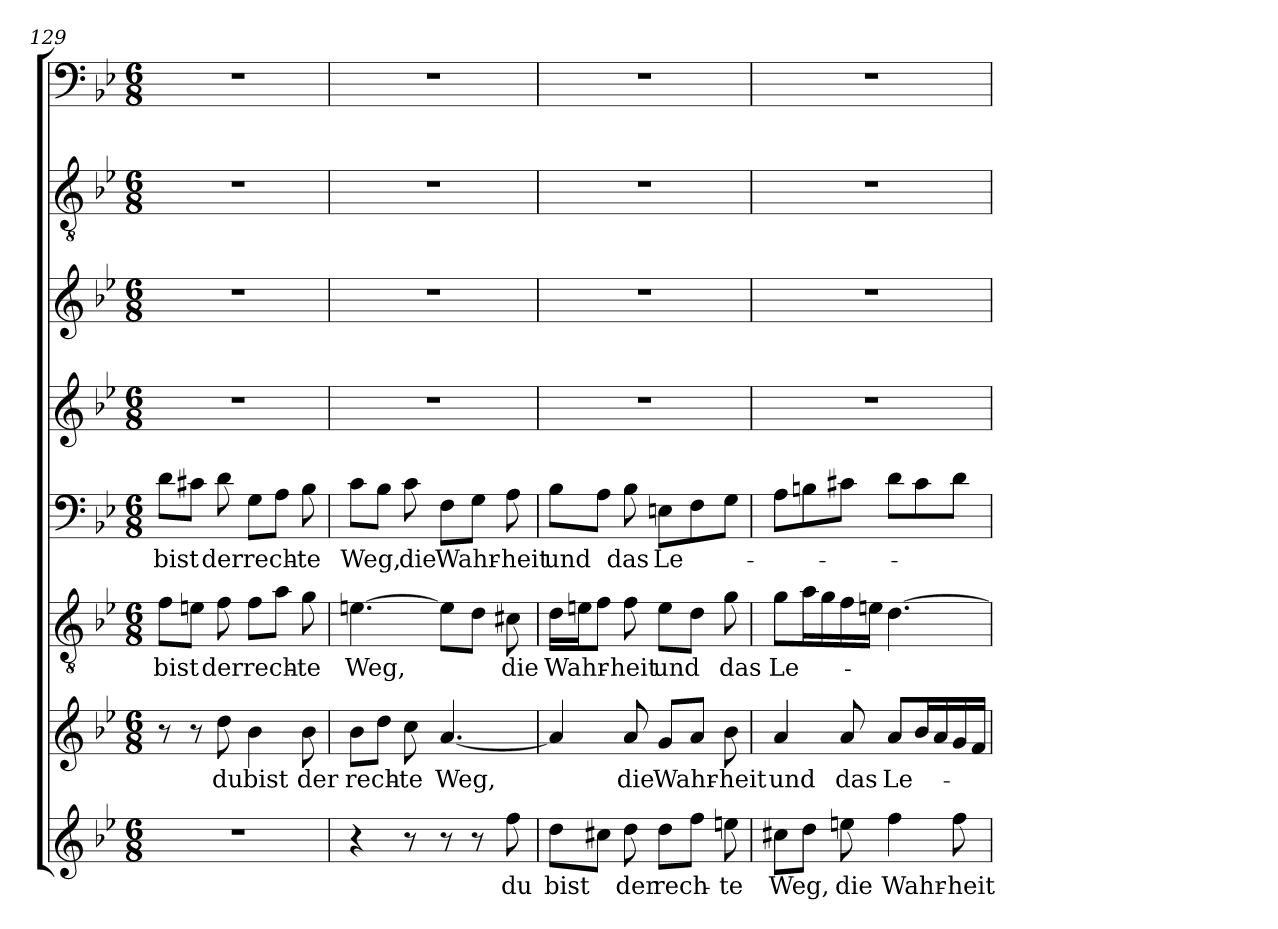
**kern	**text	**kern	**text	**kern	**text	**kern	**text	**kern	**kern	**kern	**kern
*part8	*part8	*part7	*part7	*part6	*part6	*part5	*part5	*part4	*part3	*part2	*part1
*staff8	*staff8	*staff7	*staff7	*staff6	*staff6	*staff5	*staff5	*staff4	*staff3	*staff2	*staff1
*clefG2	*	*clefG2	*	*clefGv2	*	*clefF4	*	*clefG2	*clefG2	*clefGv2	*clefF4
*k[b-e-]	*	*k[b-e-]	*	*k[b-e-]	*	*k[b-e-]	*	*k[b-e-]	*k[b-e-]	*k[b-e-]	*k[b-e-]
*g:	*	*g:	*	*g:	*	*g:	*	*g:	*g:	*g:	*g:
*M6/8	*	*M6/8	*	*M6/8	*	*M6/8	*	*M6/8	*M6/8	*M6/8	*M6/8
=129	=129	=129	=129	=129	=129	=129	=129	=129	=129	=129	=129
2.r	.	8r	.	8f\L	bist	8d\L	bist	2.r	2.r	2.r	2.r
.	.	8r	.	8en\J	.	8c#X\J	.	.	.	.	.
.	.	8dd\	du	8f\	der	8d\	der	.	.	.	.
.	.	4b-\	bist	8f\L	rech-	8G\L	rech-	.	.	.	.
.	.	.	.	8a\J	.	8A\J	.	.	.	.	.
.	.	8b-\	der	8g\	-te	8B-\	-te	.	.	.	.
=130	=130	=130	=130	=130	=130	=130	=130	=130	=130	=130	=130
4r	.	8b-\L	rech-	[4.en\	Weg,	8c\L	Weg,	2.r	2.r	2.r	2.r
.	.	8dd\J	.	.	.	8B-\J	.	.	.	.	.
8r	.	8cc\	-te	.	.	8c\	die	.	.	.	.
8r	.	[4.a/	Weg,	8e\L]	.	8F\L	Wahr-	.	.	.	.
8r	.	.	.	8d\J	.	8G\J	.	.	.	.	.
8ff\	du	.	.	8c#X\	die	8A\	-heit	.	.	.	.
=131	=131	=131	=131	=131	=131	=131	=131	=131	=131	=131	=131
8dd\L	bist	4a/]	.	16d\LL	Wahr-	8B-\L	und	2.r	2.r	2.r	2.r
.	.	.	.	16en\J	.	.	.	.	.	.	.
8cc#X\J	.	.	.	8f\J	.	8A\J	.	.	.	.	.
8dd\	der	8a/	die	8f\	-heit	8B-\	das	.	.	.	.
8dd\L	rech-	8g/L	Wahr-	8e\L	und	8En\L	Le-	.	.	.	.
8ff\J	.	8a/J	.	8d\J	.	8F\	.	.	.	.	.
8een\	-te	8b-\	-heit	8g\	das	8G\J	.	.	.	.	.
=132	=132	=132	=132	=132	=132	=132	=132	=132	=132	=132	=132
8cc#X\L	Weg,	4a/	und	8g\L	Le-	8A\L	.	2.r	2.r	2.r	2.r
8dd\J	.	.	.	16a\L	.	8Bn\	.	.	.	.	.
.	.	.	.	16g\	.	.	.	.	.	.	.
8een\	die	8a/	das	16f\	.	8c#X\J	.	.	.	.	.
.	.	.	.	16en\JJ	.	.	.	.	.	.	.
4ff\	Wahr-	8a/L	Le-	[4.d\	.	8d\L	.	.	.	.	.
.	.	16b-/L	.	.	.	8c#\	.	.	.	.	.
.	.	16a/	.	.	.	.	.	.	.	.	.
8ff\	-heit	16g/	.	.	.	8d\J	.	.	.	.	.
.	.	16f/JJ	.	.	.	.	.	.	.	.	.
=	=	=	=	=	=	=	=	=	=	=	=
*-	*-	*-	*-	*-	*-	*-	*-	*-	*-	*-	*-
